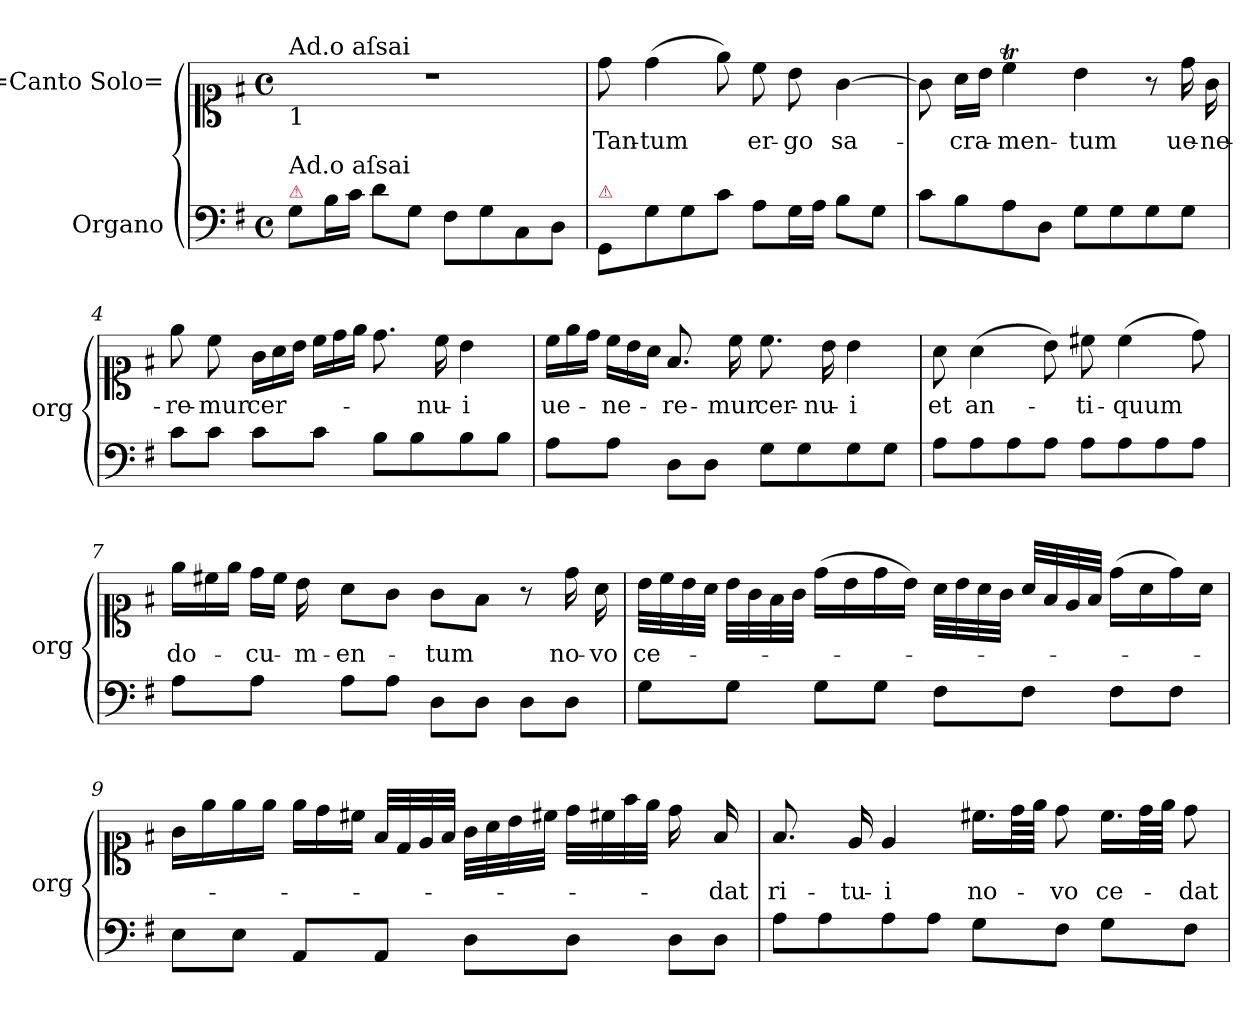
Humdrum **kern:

**kern	**kern	**text
*part2	*part1	*part1
*staff2	*staff1	*staff1
*I"Organo	*I"=Canto Solo=	*
*I'org	*	*
*clefF4	*clefC1	*
*k[f#]	*k[f#]	*
*M4/4	*M4/4	*
*met(c)	*met(c)	*
=1	=1	=1
!	!LO:TX:a:t=Ad.o aſsai	!
!	!LO:TX:b:t=1	!
!LO:TX:a:color=crimson:t=⚠	!	!
!LO:TX:a:t=Ad.o aſsai	!	!
8G\L	1r	.
16B\L	.	.
16c\JJ	.	.
8d\L	.	.
8G\J	.	.
8F#\L	.	.
8G\	.	.
8C\	.	.
8D\J	.	.
=2	=2	=2
!LO:TX:a:color=crimson:t=⚠	!	!
8GG/L	8dd\	Tan-
8G\	(4dd\	-tum
8G\	.	.
8c\J	8ee\)	.
8A\L	8cc\	er-
16G\L	8b\	-go
16A\JJ	.	.
8B\L	[4g\	sa-
8G\J	.	.
=3	=3	=3
8c\L	8g\]	.
8B\	16a\LL	-cra-
.	16b\JJ	.
8A\	4ccT\	-men-
8D\J	.	.
8G\L	4b\	-tum
8G\	.	.
8G\	8r	.
8G\J	16dd\	ue-
.	16g\	-ne-
=4	=4	=4
8c\L	8ee\	-re-
8c\J	8cc\	-mur
*	*Xtuplet	*
8c\L	24g\LL	cer-
.	24a\	.
.	24b\JJ	.
8c\J	24cc\LL	.
.	24dd\	.
.	24ee\JJ	.
8B\L	8.dd\	.
8B\	.	.
.	16cc\	-nu-
8B\	4b\	-i
8B\J	.	.
=5	=5	=5
8A\L	24cc\LL	ue-
.	24ee\	.
.	24dd\JJ	.
8A\J	24cc\LL	-ne-
.	24b\	.
.	24a\JJ	.
8D\L	8.f#/	-re-
8D\J	.	.
.	16cc\	-mur
8G\L	8.cc\	cer-
8G\	.	.
.	16b\	-nu-
8G\	4b\	-i
8G\J	.	.
=6	=6	=6
8A\L	8a\	et
8A\	(4a\	an-
8A\	.	.
8A\J	8b\)	.
8A\L	8cc#X\	ti-
8A\	(4cc#\	-quum
8A\	.	.
8A\J	8dd\)	.
=7	=7	=7
8A\L	24ee\LL	do-
.	24cc#X\	.
.	24ee\JJ	.
8A\J	24dd\LL	-cu-
.	24cc#\JJ	.
.	24b\	-m-
8A\L	8a\L	-en-
8A\J	8g\J	.
8D\L	8g\L	-tum
8D\J	8f#\J	.
8D\L	8r	.
8D\J	16dd\	no-
.	16a\	-vo
=8	=8	=8
8G\L	32b\LLL	ce-
.	32cc\	.
.	32b\	.
.	32a\JJJ	.
8G\J	32b\LLL	.
.	32g\	.
.	32f#\	.
.	32g\JJJ	.
8G\L	(16dd\LL	.
.	16b\	.
8G\J	16dd\	.
.	16b\JJ)	.
8F#\L	32a\LLL	.
.	32b\	.
.	32a\	.
.	32g\JJJ	.
8F#\J	32a/LLL	.
.	32f#/	.
.	32e/	.
.	32f#/JJJ	.
8F#\L	(16dd\LL	.
.	16a\	.
8F#\J	16dd\)	.
.	16a\JJ	.
=9	=9	=9
8E\L	16g\LL	.
.	16ee\	.
8E\J	16ee\	.
.	16ee\JJ	.
8AA/L	24ee\LL	.
.	24dd\	.
.	24cc#X\JJ	.
8AA/J	32f#/LLL	.
.	32d/	.
.	32e/	.
.	32f#/JJJ	.
8D\L	32g\LLL	.
.	32a\	.
.	32b\	.
.	32cc#X\JJJ	.
8D\J	32dd\LLL	.
.	32cc#X\	.
.	32ff#\	.
.	32ee\JJJ	.
!	!LO:N:vis=16	!
8D\L	8dd\	.
!	!LO:N:vis=16	!
8D\J	8f#/	-dat
=10	=10	=10
8A\L	8.f#/	ri-
8A\	.	.
.	16e/	-tu-
8A\	4e/	-i
8A\J	.	.
8G\L	16.cc#X\LL	no-
.	64dd\LL	.
.	64ee\JJJJ	.
8F#\J	8dd\	-vo
8G\L	16.cc#\LL	ce-
.	64dd\LL	.
.	64ee\JJJJ	.
8F#\J	8dd\	-dat
=	=	=
*-	*-	*-
